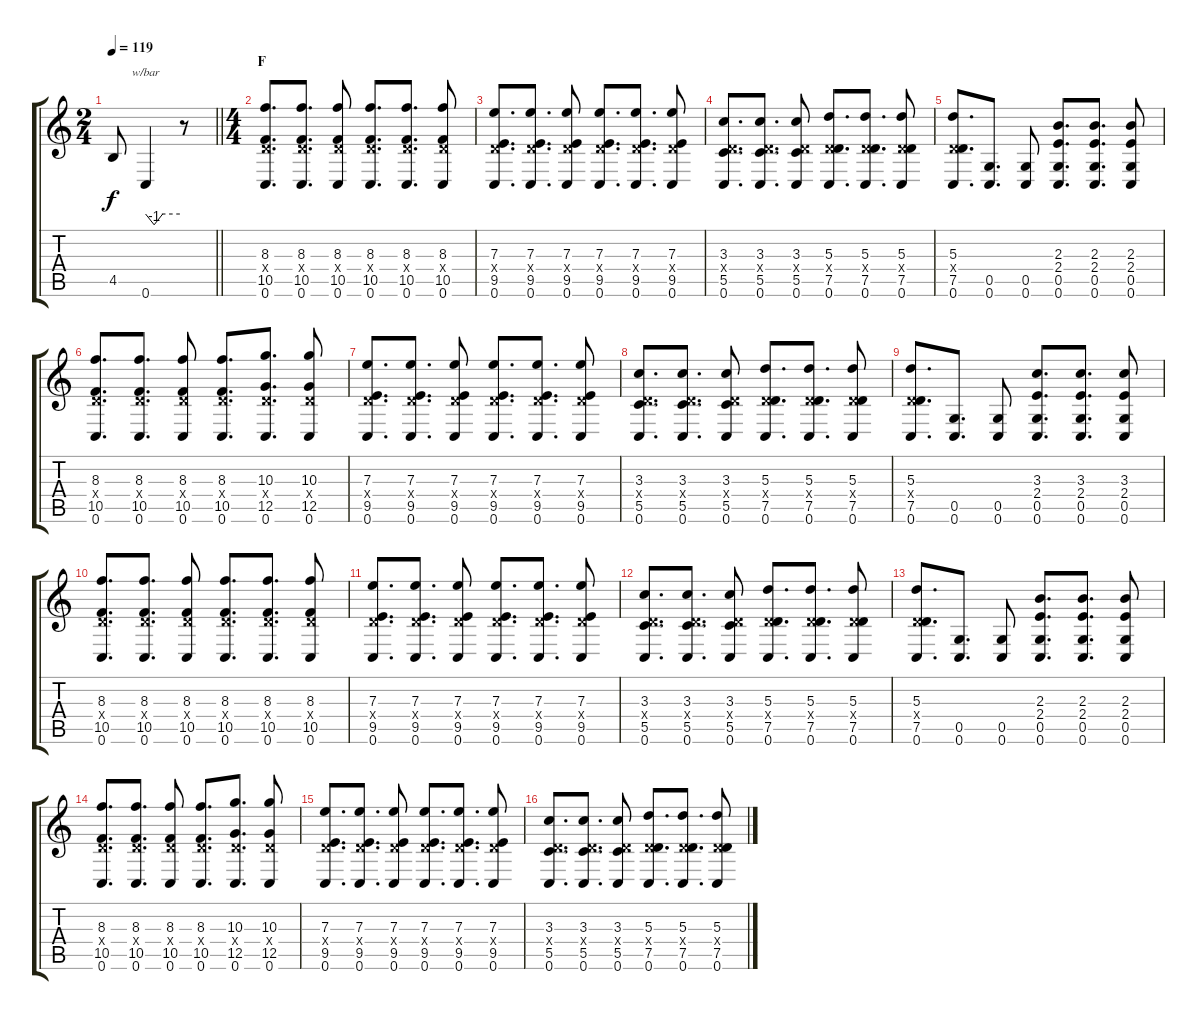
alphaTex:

\track "" {instrument acousticguitarsteel}
\staff {score tabs}
\tuning (G4 E4 A3 D3 G2 C2) {hide}
\ts (2 4)
\tempo 119
\clef g2
\barLineRight lightlight
\ks c
4.5.8{dy f} 0.6.4{tbe (custom default 0 0 15 -4 30 0 60 0)} r.8 |
\ts (4 4)
\section ("" "F")
(8.3 0.4{x} 10.5 0.6).8{d} (8.3 0.4{x} 10.5 0.6).8{d} (8.3 0.4{x} 10.5 0.6).8 (8.3 0.4{x} 10.5 0.6).8{d} (8.3 0.4{x} 10.5 0.6).8{d} (8.3 0.4{x} 10.5 0.6).8 |
(7.3 0.4{x} 9.5 0.6).8{d} (7.3 0.4{x} 9.5 0.6).8{d} (7.3 0.4{x} 9.5 0.6).8 (7.3 0.4{x} 9.5 0.6).8{d} (7.3 0.4{x} 9.5 0.6).8{d} (7.3 0.4{x} 9.5 0.6).8 |
(3.3 0.4{x} 5.5 0.6).8{d} (3.3 0.4{x} 5.5 0.6).8{d} (3.3 0.4{x} 5.5 0.6).8 (5.3 0.4{x} 7.5 0.6).8{d} (5.3 0.4{x} 7.5 0.6).8{d} (5.3 0.4{x} 7.5 0.6).8 |
(5.3 0.4{x} 7.5 0.6).8{d} (0.5 0.6).8{d} (0.5 0.6).8 (2.3 2.4 0.5 0.6).8{d} (2.3 2.4 0.5 0.6).8{d} (2.3 2.4 0.5 0.6).8 |
(8.3 0.4{x} 10.5 0.6).8{d} (8.3 0.4{x} 10.5 0.6).8{d} (8.3 0.4{x} 10.5 0.6).8 (8.3 0.4{x} 10.5 0.6).8{d} (10.3 0.4{x} 12.5 0.6).8{d} (10.3 0.4{x} 12.5 0.6).8 |
(7.3 0.4{x} 9.5 0.6).8{d} (7.3 0.4{x} 9.5 0.6).8{d} (7.3 0.4{x} 9.5 0.6).8 (7.3 0.4{x} 9.5 0.6).8{d} (7.3 0.4{x} 9.5 0.6).8{d} (7.3 0.4{x} 9.5 0.6).8 |
(3.3 0.4{x} 5.5 0.6).8{d} (3.3 0.4{x} 5.5 0.6).8{d} (3.3 0.4{x} 5.5 0.6).8 (5.3 0.4{x} 7.5 0.6).8{d} (5.3 0.4{x} 7.5 0.6).8{d} (5.3 0.4{x} 7.5 0.6).8 |
(5.3 0.4{x} 7.5 0.6).8{d} (0.5 0.6).8{d} (0.5 0.6).8 (3.3 2.4 0.5 0.6).8{d} (3.3 2.4 0.5 0.6).8{d} (3.3 2.4 0.5 0.6).8 |
(8.3 0.4{x} 10.5 0.6).8{d} (8.3 0.4{x} 10.5 0.6).8{d} (8.3 0.4{x} 10.5 0.6).8 (8.3 0.4{x} 10.5 0.6).8{d} (8.3 0.4{x} 10.5 0.6).8{d} (8.3 0.4{x} 10.5 0.6).8 |
(7.3 0.4{x} 9.5 0.6).8{d} (7.3 0.4{x} 9.5 0.6).8{d} (7.3 0.4{x} 9.5 0.6).8 (7.3 0.4{x} 9.5 0.6).8{d} (7.3 0.4{x} 9.5 0.6).8{d} (7.3 0.4{x} 9.5 0.6).8 |
(3.3 0.4{x} 5.5 0.6).8{d} (3.3 0.4{x} 5.5 0.6).8{d} (3.3 0.4{x} 5.5 0.6).8 (5.3 0.4{x} 7.5 0.6).8{d} (5.3 0.4{x} 7.5 0.6).8{d} (5.3 0.4{x} 7.5 0.6).8 |
(5.3 0.4{x} 7.5 0.6).8{d} (0.5 0.6).8{d} (0.5 0.6).8 (2.3 2.4 0.5 0.6).8{d} (2.3 2.4 0.5 0.6).8{d} (2.3 2.4 0.5 0.6).8 |
(8.3 0.4{x} 10.5 0.6).8{d} (8.3 0.4{x} 10.5 0.6).8{d} (8.3 0.4{x} 10.5 0.6).8 (8.3 0.4{x} 10.5 0.6).8{d} (10.3 0.4{x} 12.5 0.6).8{d} (10.3 0.4{x} 12.5 0.6).8 |
(7.3 0.4{x} 9.5 0.6).8{d} (7.3 0.4{x} 9.5 0.6).8{d} (7.3 0.4{x} 9.5 0.6).8 (7.3 0.4{x} 9.5 0.6).8{d} (7.3 0.4{x} 9.5 0.6).8{d} (7.3 0.4{x} 9.5 0.6).8 |
(3.3 0.4{x} 5.5 0.6).8{d} (3.3 0.4{x} 5.5 0.6).8{d} (3.3 0.4{x} 5.5 0.6).8 (5.3 0.4{x} 7.5 0.6).8{d} (5.3 0.4{x} 7.5 0.6).8{d} (5.3 0.4{x} 7.5 0.6).8
